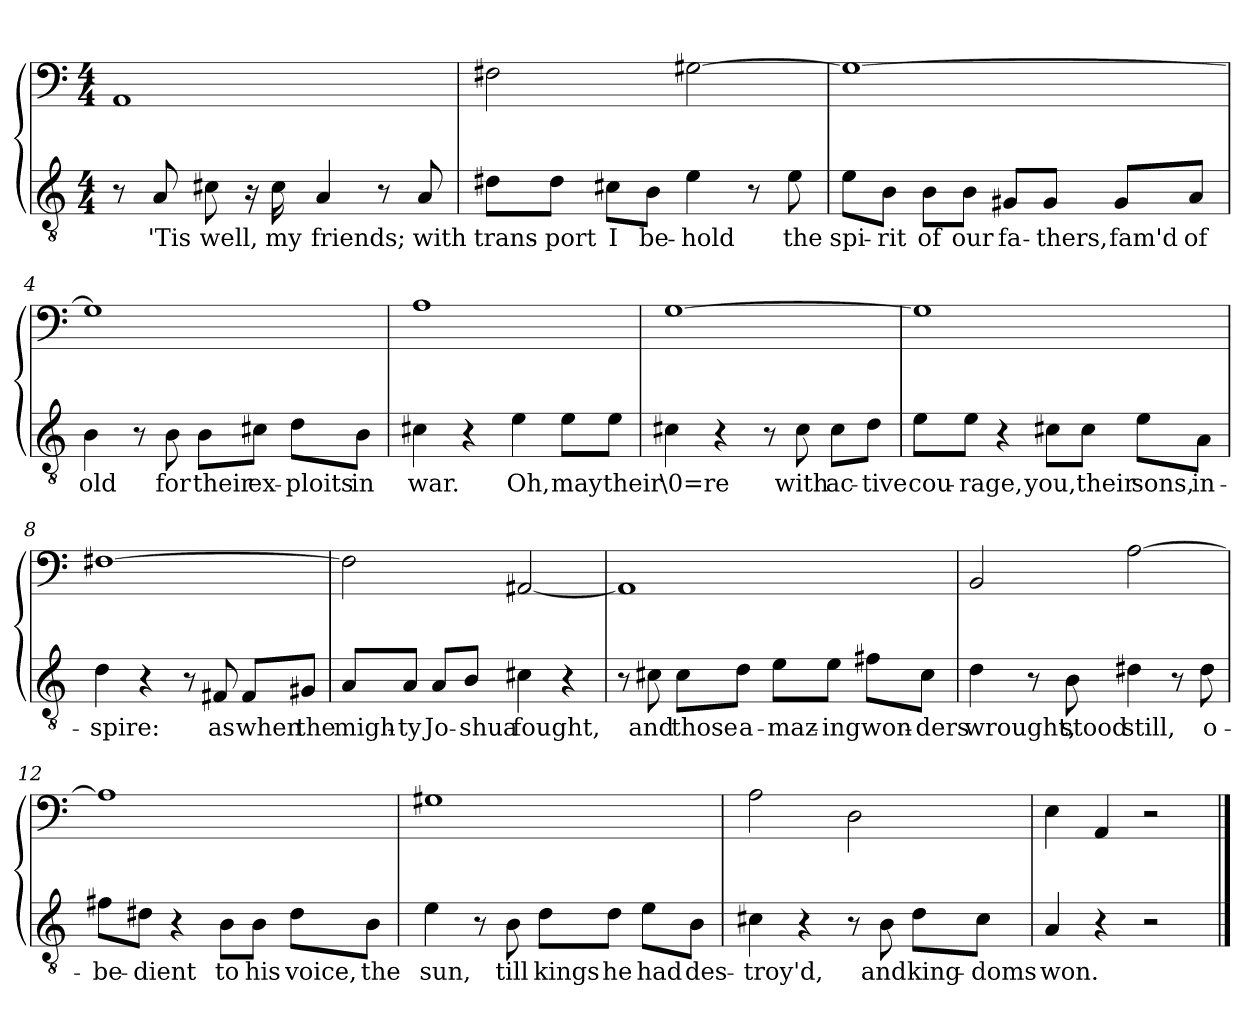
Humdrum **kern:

**kern	**text	**kern
*part1	*part1	*part1
*staff2	*staff2	*staff1
*clefGv2	*	*clefF4
*k[]	*	*k[]
*a:	*	*a:
*M4/4	*	*M4/4
=1	=1	=1
8r	.	1AA/
8A/	'Tis	.
8c#X\	well,	.
16r	.	.
16c#\	my	.
4A/	friends;	.
8r	.	.
8A/	with	.
=2	=2	=2
8d#X\L	trans-	2F#X\
8d#\J	-port	.
8c#X\L	I	.
8B\J	be-	.
4e\	-hold	[2G#X\
8r	.	.
8e\	the	.
=3	=3	=3
8e\L	spi-	1G#\_
8B\J	-rit	.
8B\L	of	.
8B\J	our	.
8G#X/L	fa-	.
8G#/J	-thers,	.
8G#/L	fam'd	.
8A/J	of	.
=4	=4	=4
4B\	old	1G#\]
8r	.	.
8B\	for	.
8B\L	their	.
8c#X\J	ex-	.
8d\L	-ploits	.
8B\J	in	.
=5	=5	=5
4c#X\	war.	1A\
4r	.	.
4e\	Oh,	.
8e\L	may	.
8e\J	their	.
=6	=6	=6
4c#X\	\0=re	[1G\
4r	.	.
8r	.	.
8c#\	with	.
8c#\L	ac-	.
8d\J	-tive	.
=7	=7	=7
8e\L	cou-	1G\]
8e\J	-rage,	.
4r	.	.
8c#X\L	you,	.
8c#\J	their	.
8e\L	sons,	.
8A\J	in-	.
=8	=8	=8
4d\	-spire:	[1F#X\
4r	.	.
8r	.	.
8F#X/	as	.
8F#/L	when	.
8G#X/J	the	.
=9	=9	=9
8A/L	migh-	2F#\]
8A/J	-ty	.
8A/L	Jo-	.
8B/J	-shua	.
4c#X\	fought,	[2AA#X/
4r	.	.
=10	=10	=10
8r	.	1AA#/]
8c#X\	and	.
8c#\L	those	.
8d\J	a-	.
8e\L	-maz-	.
8e\J	-ing	.
8f#X\L	won-	.
8c#\J	-ders	.
=11	=11	=11
4d\	wrought,	2BB/
8r	.	.
8B\	stood	.
4d#X\	still,	[2A\
8r	.	.
8d#\	o-	.
=12	=12	=12
8f#X\L	-be-	1A\]
8d#X\J	-dient	.
4r	.	.
8B\L	to	.
8B\J	his	.
8d#\L	voice,	.
8B\J	the	.
=13	=13	=13
4e\	sun,	1G#X\
8r	.	.
8B\	till	.
8d\L	kings	.
8d\J	he	.
8e\L	had	.
8B\J	des-	.
=14	=14	=14
4c#X\	-troy'd,	2A\
4r	.	.
8r	.	2D\
8B\	and	.
8d\L	king-	.
8c#\J	-doms	.
=15	=15	=15
4A/	won.	4E\
4r	.	4AA/
2r	.	2r
==	==	==
*-	*-	*-
